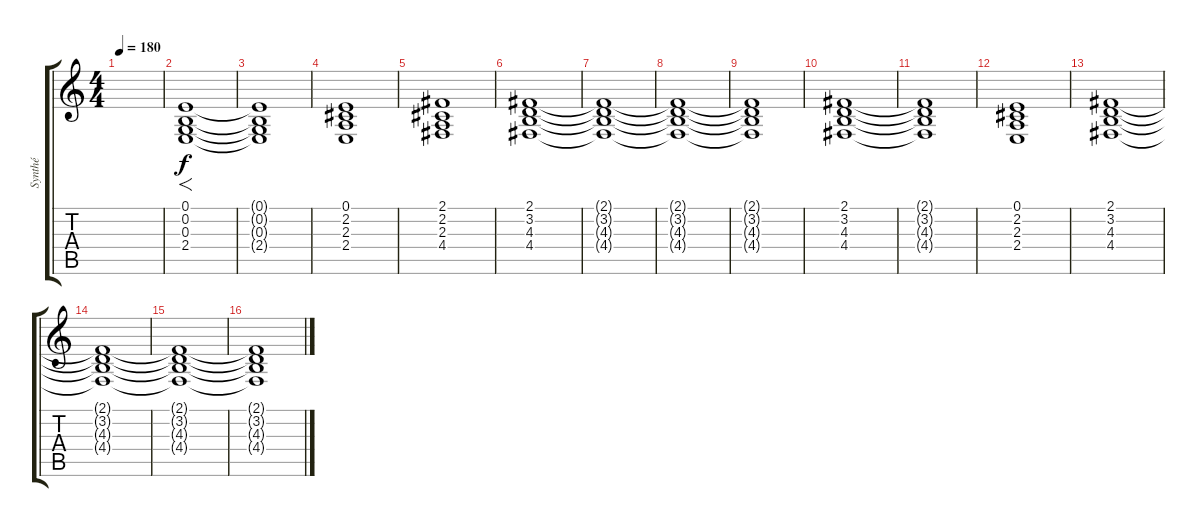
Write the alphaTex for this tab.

\track ("Synthé" "Synthé") {instrument choiraahs}
\staff {score tabs}
\tuning (E4 B3 G3 D3 A2 E2) {hide}
\ts (4 4)
\tempo 180
\clef g2
\ks c
|
(0.1 0.2 0.3 2.4).1{f} |
(0.1{t} 0.2{t} 0.3{t} 2.4{t}).1 |
(0.1 2.2 2.3 2.4).1 |
(2.1 2.2 2.3 4.4).1 |
(2.1 3.2 4.3 4.4).1 |
(2.1{t} 3.2{t} 4.3{t} 4.4{t}).1 |
(2.1{t} 3.2{t} 4.3{t} 4.4{t}).1 |
(2.1{t} 3.2{t} 4.3{t} 4.4{t}).1 |
(2.1 3.2 4.3 4.4).1 |
(2.1{t} 3.2{t} 4.3{t} 4.4{t}).1 |
(0.1 2.2 2.3 2.4).1 |
(2.1 3.2 4.3 4.4).1 |
(2.1{t} 3.2{t} 4.3{t} 4.4{t}).1 |
(2.1{t} 3.2{t} 4.3{t} 4.4{t}).1 |
(2.1{t} 3.2{t} 4.3{t} 4.4{t}).1
